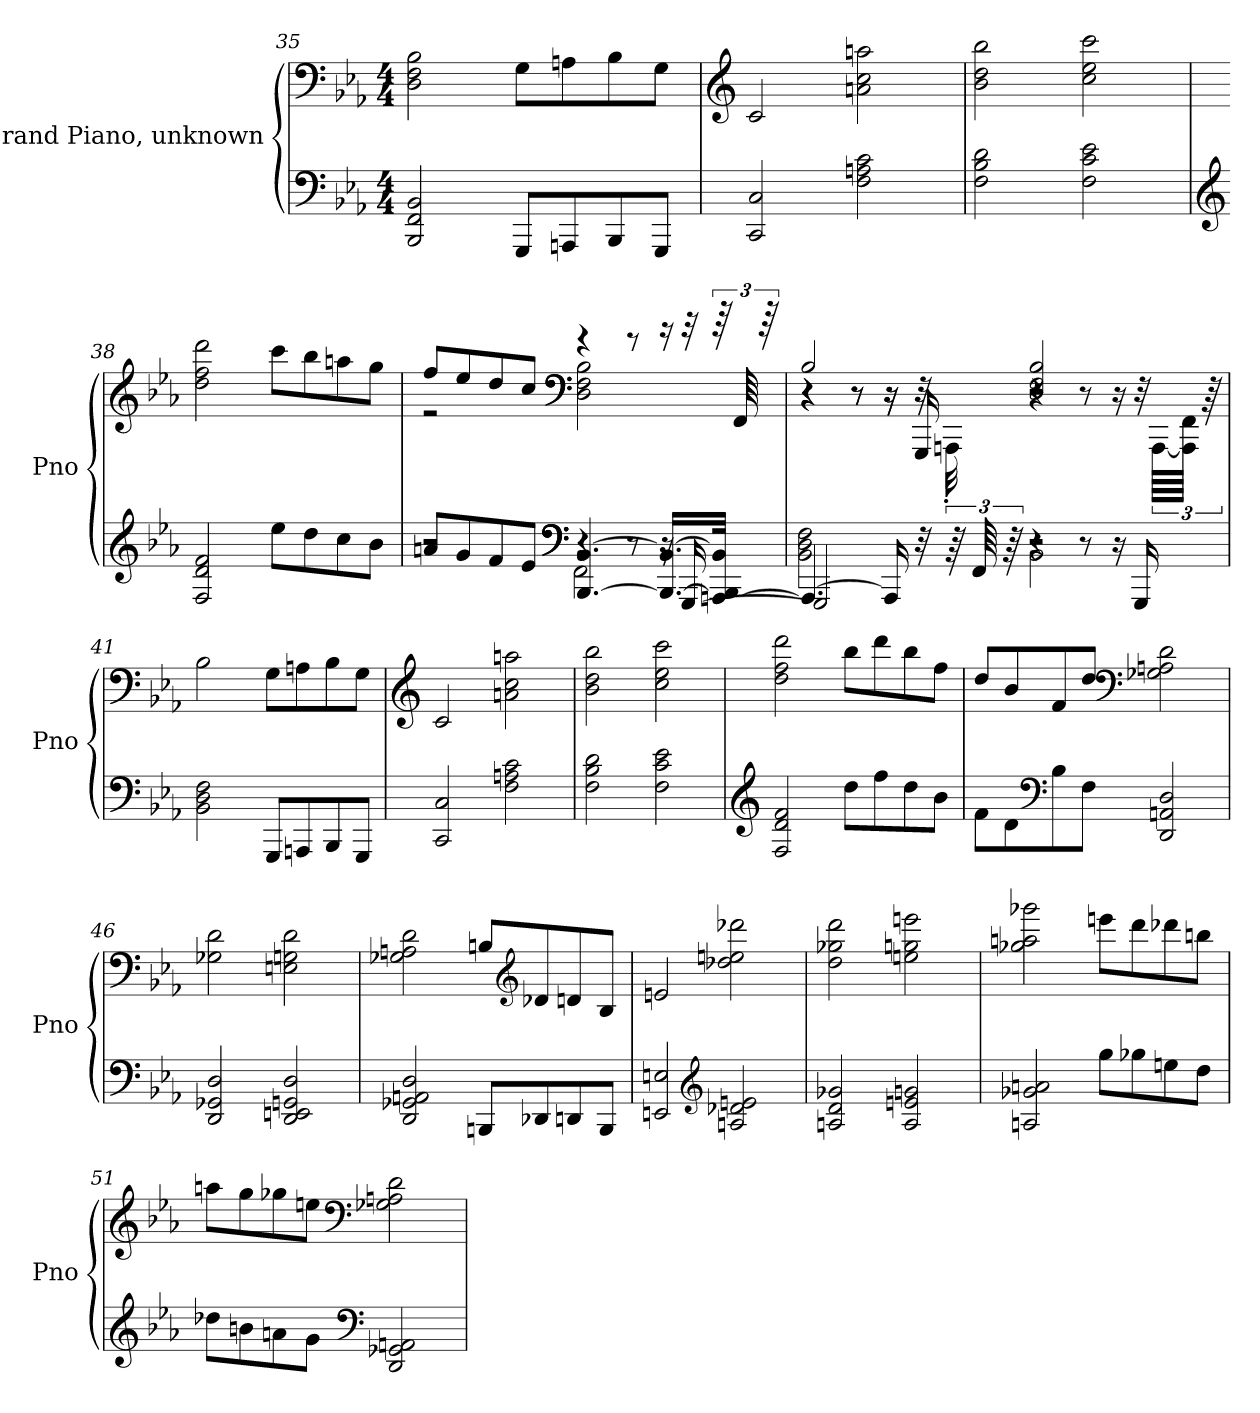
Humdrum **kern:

**kern	**kern
*part1	*part1
*staff2	*staff1
*I"Grand Piano, unknown	*
*I'Pno	*
!!LO:LB:g=z
*clefF4	*clefF4
*k[b-e-a-]	*k[b-e-a-]
*M4/4	*M4/4
=35	=35
2BBB-/ 2FF/ 2BB-/	2D\ 2F\ 2B-\
8GGG/L	8G\L
8AAAn/	8An\
8BBB-/	8B-\
8GGG/J	8G\J
=36	=36
*	*clefG2
2CC/ 2C/	2c/
2F\ 2An\ 2c\	2an\ 2cc\ 2aan\
=37	=37
2F\ 2B-\ 2d\	2b-\ 2dd\ 2bb-\
2F\ 2c\ 2e-\	2cc\ 2ee-\ 2ccc\
=38	=38
*clefG2	*
2F/ 2d/ 2f/	2dd\ 2ff\ 2ddd\
8ee-\L	8ccc\L
8dd\	8bb-\
8cc\	8aan\
8b-\J	8gg\J
=39	=39
*^	*^
*	*^	*	*
8an/L	2r	2r	8ff/L	2r
8g/	.	.	8ee-/	.
8f/	.	.	8dd/	.
8e-/J	.	.	8cc/J	.
*clefF4	*	*	*clefF4	*
[4.BBB-/ [4.BB-/	2FF\	4r	4r	2D\ 2F\ 2B-\
.	.	8r	8r	.
16.BBB-/_ 16.BB-/_LL	.	16r	16r	.
.	.	[16GGG/	32r	.
[32AAAn/ 32BBB-/] 32BB-/]JJk	.	.	96r	.
.	.	.	96FF/	.
.	.	.	96r	.
!!LO:LB:g=z
=40	=40	=40	=40	=40
*	*	*	*	*^
4.AAA/_	2BB-\ 2D\ 2F\	2GGG/]	2B-/	4r	4r
.	.	.	.	8r	8r
16AAA/]	.	.	.	16r	16r
32r	.	.	.	32r	16GGG/
96r	.	.	.	32AAAn'\	.
96FF/	.	.	.	.	.
96r	.	.	.	.	.
4r	2BB-\	2r	2D/ 2F/ 2B-/	4r	2r
8r	.	.	.	8r	.
16r	.	.	.	16r	.
16GGG/	.	.	.	32r	.
.	.	.	.	[96AAA\LLLL	.
.	.	.	.	96AAA\] 96FF\JJJJ	.
.	.	.	.	96r	.
*v	*v	*v	*	*	*
*	*v	*v	*v
=41	=41
2BB-\ 2D\ 2F\	2B-\
8GGG/L	8G\L
8AAAn/	8An\
8BBB-/	8B-\
8GGG/J	8G\J
=42	=42
*	*clefG2
2CC/ 2C/	2c/
2F\ 2An\ 2c\	2an\ 2cc\ 2aan\
=43	=43
2F\ 2B-\ 2d\	2b-\ 2dd\ 2bb-\
2F\ 2c\ 2e-\	2cc\ 2ee-\ 2ccc\
=44	=44
*clefG2	*
2F/ 2d/ 2f/	2dd\ 2ff\ 2ddd\
8dd\L	8bb-\L
8ff\	8ddd\
8dd\	8bb-\
8b-\J	8ff\J
!!LO:LB:g=z
=45	=45
8f\L	8dd/L
8d\	8b-/
*clefF4	*
8B-\	8f/
8F\J	8dd/J
*	*clefF4
2DD/ 2AAn/ 2D/	2G-X\ 2An\ 2d\
=46	=46
2DD/ 2GG-X/ 2D/	2G-X\ 2d\
2DD/ 2EEn/ 2GGn/ 2D/	2En\ 2Gn\ 2d\
=47	=47
2DD/ 2GG-X/ 2AAn/ 2D/	2G-X\ 2An\ 2d\
8BBBn/L	8Bn/L
*	*clefG2
8DD-X/	8d-X/
8DDn/	8dn/
8BBB/J	8B/J
=48	=48
2EEn/ 2En/	2en/
*clefG2	*
2An/ 2d-X/ 2en/	2dd-X\ 2een\ 2ddd-X\
=49	=49
2An/ 2d/ 2g-X/	2dd\ 2gg-X\ 2ddd\
2A/ 2en/ 2gn/	2een\ 2ggn\ 2eeen\
!!LO:LB:g=z
=50	=50
2An/ 2g-X/ 2an/	2gg-X\ 2aan\ 2ggg-X\
8gg\L	8eeen\L
8gg-X\	8ddd\
8een\	8ddd-X\
8dd\J	8bbn\J
=51	=51
8dd-X\L	8aan\L
8bn\	8gg\
8an\	8gg-X\
8g\J	8een\J
*clefF4	*clefF4
2DD/ 2GG-X/ 2AAn/	2G-X\ 2An\ 2d\
=	=
*-	*-
